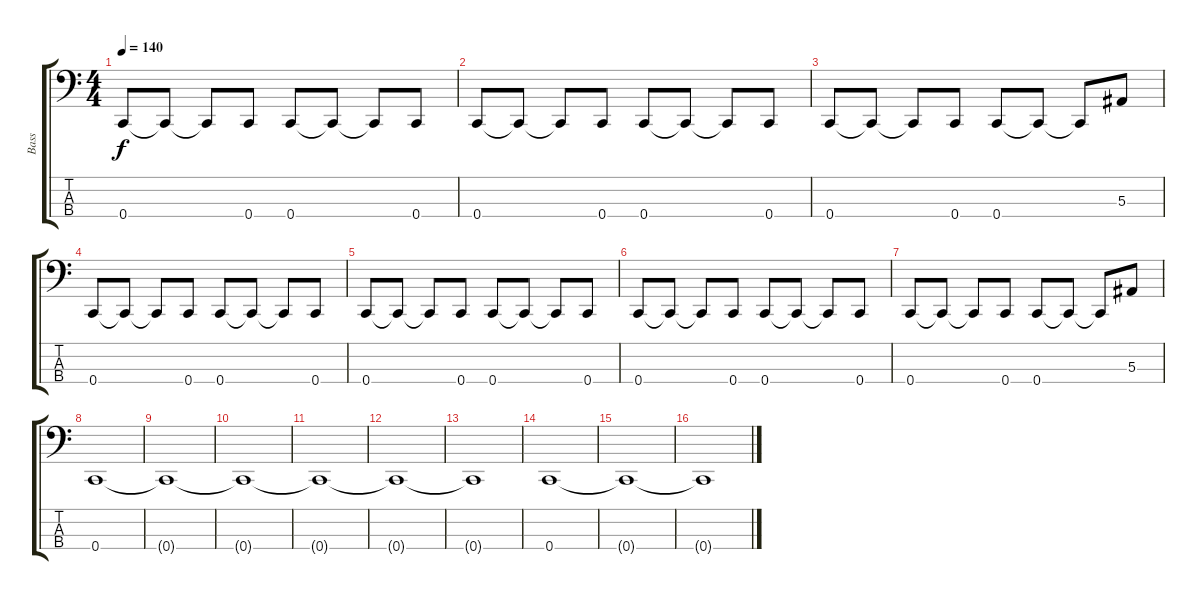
\track ("Bass" "Bass") {instrument electricbasspick}
\staff {score tabs}
\tuning (Eb2 Bb1 F1 C1) {hide}
\ts (4 4)
\tempo 140
\clef f4
\ks c
0.4.8{dy f} 0.4{t}.8 0.4{t}.8 0.4.8 0.4.8 0.4{t}.8 0.4{t}.8 0.4.8 |
0.4.8 0.4{t}.8 0.4{t}.8 0.4.8 0.4.8 0.4{t}.8 0.4{t}.8 0.4.8 |
0.4.8 0.4{t}.8 0.4{t}.8 0.4.8 0.4.8 0.4{t}.8 0.4{t}.8 5.3.8 |
0.4.8 0.4{t}.8 0.4{t}.8 0.4.8 0.4.8 0.4{t}.8 0.4{t}.8 0.4.8 |
0.4.8 0.4{t}.8 0.4{t}.8 0.4.8 0.4.8 0.4{t}.8 0.4{t}.8 0.4.8 |
0.4.8 0.4{t}.8 0.4{t}.8 0.4.8 0.4.8 0.4{t}.8 0.4{t}.8 0.4.8 |
0.4.8 0.4{t}.8 0.4{t}.8 0.4.8 0.4.8 0.4{t}.8 0.4{t}.8 5.3.8 |
0.4.1 |
0.4{t}.1 |
0.4{t}.1 |
0.4{t}.1 |
0.4{t}.1 |
0.4{t}.1 |
0.4.1 |
0.4{t}.1 |
0.4{t}.1
